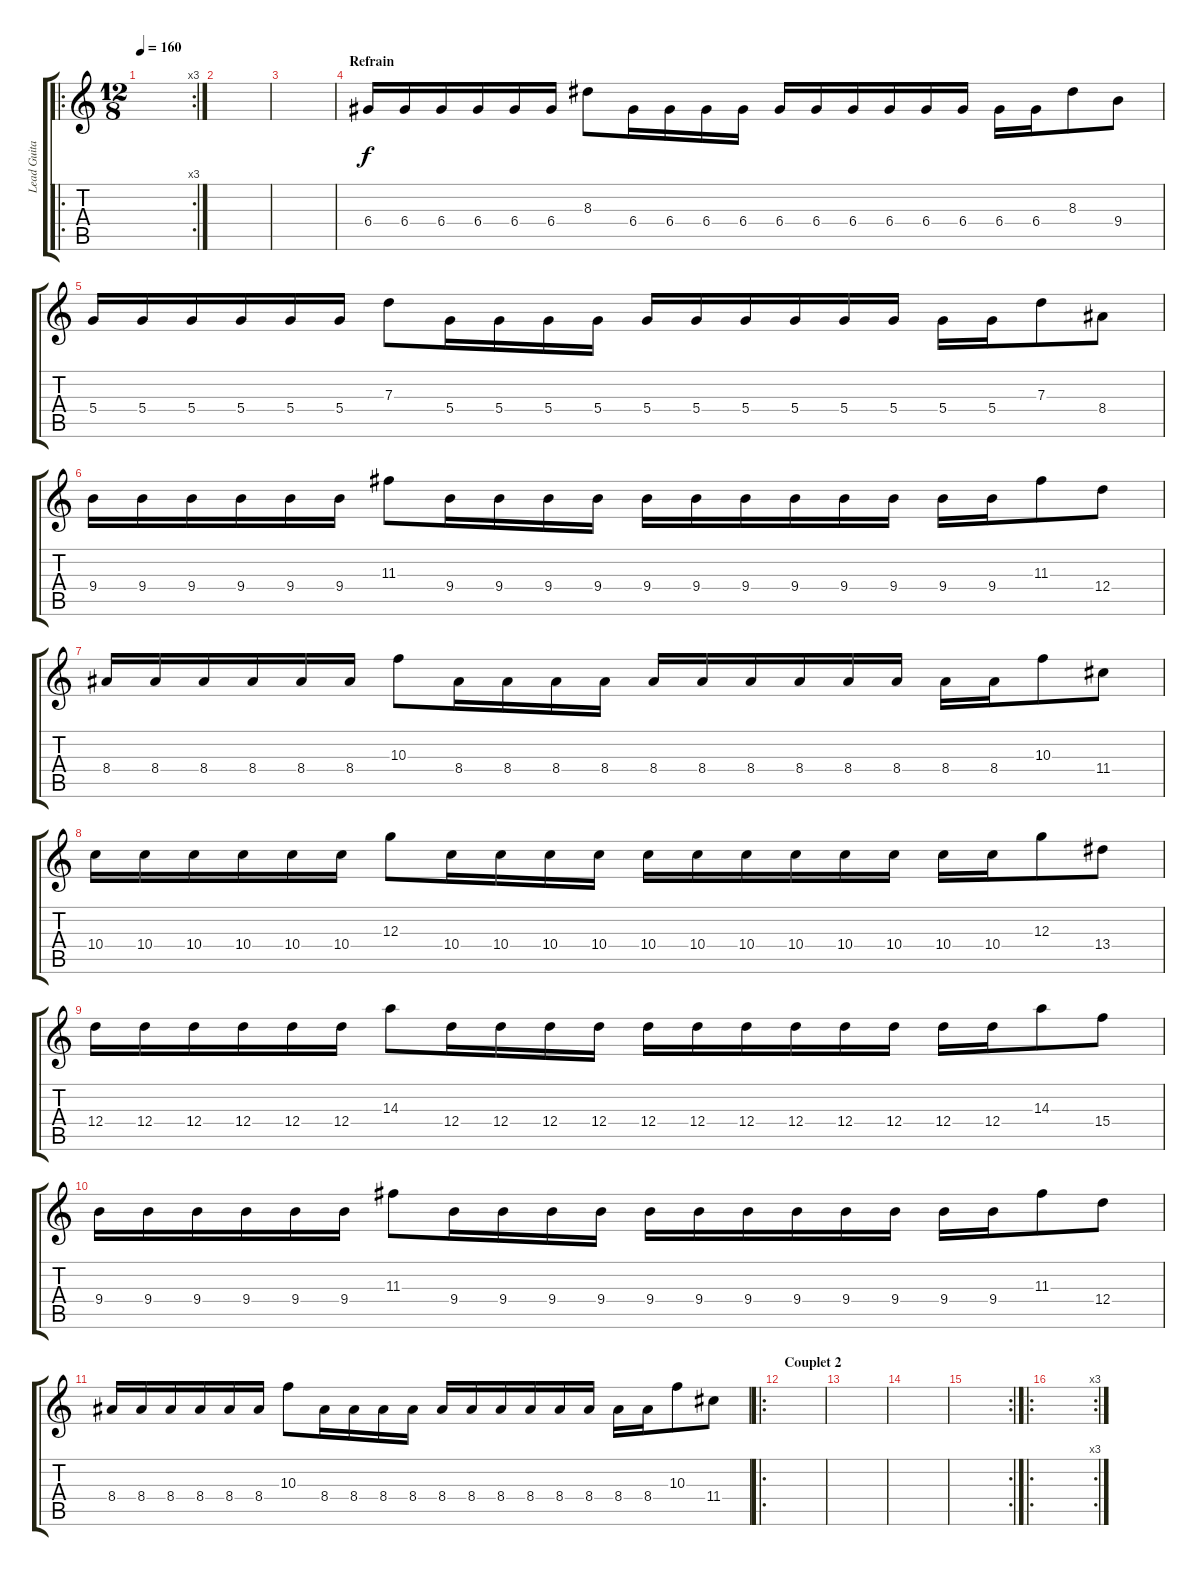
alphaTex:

\track ("Lead Guitar" "Lead Guita") {instrument overdrivenguitar}
\staff {score tabs}
\tuning (E4 B3 G3 D3 A2 E2) {hide}
\ro
\rc 3
\ts (12 8)
\tempo 160
\clef g2
\ks c
|
|
|
\section ("" "Refrain")
6.4.16 6.4.16 6.4.16 6.4.16 6.4.16 6.4.16 8.3.8 6.4.16 6.4.16 6.4.16 6.4.16 6.4.16 6.4.16 6.4.16 6.4.16 6.4.16 6.4.16 6.4.16 6.4.16 8.3.8 9.4.8 |
5.4.16 5.4.16 5.4.16 5.4.16 5.4.16 5.4.16 7.3.8 5.4.16 5.4.16 5.4.16 5.4.16 5.4.16 5.4.16 5.4.16 5.4.16 5.4.16 5.4.16 5.4.16 5.4.16 7.3.8 8.4.8 |
9.4.16 9.4.16 9.4.16 9.4.16 9.4.16 9.4.16 11.3.8 9.4.16 9.4.16 9.4.16 9.4.16 9.4.16 9.4.16 9.4.16 9.4.16 9.4.16 9.4.16 9.4.16 9.4.16 11.3.8 12.4.8 |
8.4.16 8.4.16 8.4.16 8.4.16 8.4.16 8.4.16 10.3.8 8.4.16 8.4.16 8.4.16 8.4.16 8.4.16 8.4.16 8.4.16 8.4.16 8.4.16 8.4.16 8.4.16 8.4.16 10.3.8 11.4.8 |
10.4.16 10.4.16 10.4.16 10.4.16 10.4.16 10.4.16 12.3.8 10.4.16 10.4.16 10.4.16 10.4.16 10.4.16 10.4.16 10.4.16 10.4.16 10.4.16 10.4.16 10.4.16 10.4.16 12.3.8 13.4.8 |
12.4.16 12.4.16 12.4.16 12.4.16 12.4.16 12.4.16 14.3.8 12.4.16 12.4.16 12.4.16 12.4.16 12.4.16 12.4.16 12.4.16 12.4.16 12.4.16 12.4.16 12.4.16 12.4.16 14.3.8 15.4.8 |
9.4.16 9.4.16 9.4.16 9.4.16 9.4.16 9.4.16 11.3.8 9.4.16 9.4.16 9.4.16 9.4.16 9.4.16 9.4.16 9.4.16 9.4.16 9.4.16 9.4.16 9.4.16 9.4.16 11.3.8 12.4.8 |
8.4.16 8.4.16 8.4.16 8.4.16 8.4.16 8.4.16 10.3.8 8.4.16 8.4.16 8.4.16 8.4.16 8.4.16 8.4.16 8.4.16 8.4.16 8.4.16 8.4.16 8.4.16 8.4.16 10.3.8 11.4.8 |
\ro
\section ("" "Couplet 2")
|
|
|
\rc 2
|
\ro
\rc 3
